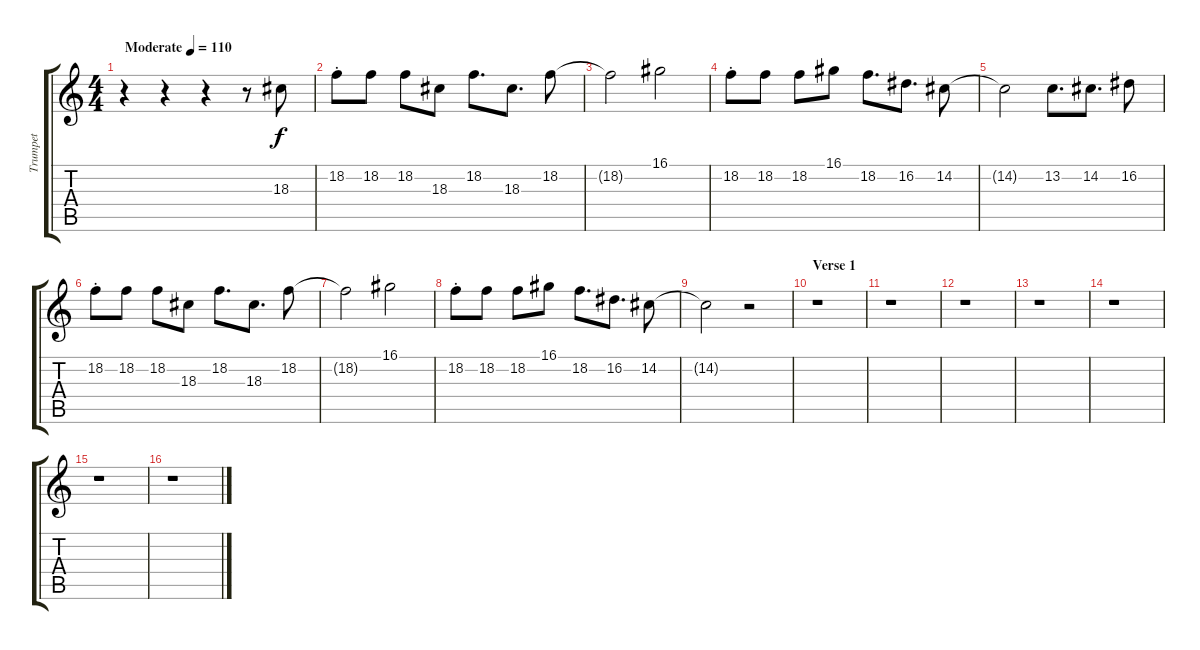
\track ("Trumpet" "Trumpet") {instrument trumpet}
\staff {score tabs}
\tuning (E4 B3 G3 D3 A2 E2) {hide}
\ts (4 4)
\tempo (110 "Moderate")
\clef g2
\ks c
r.4{dy f instrument trumpet} r.4 r.4 r.8 18.3.8 |
18.2{st}.8 18.2.8 18.2.8 18.3.8 18.2.8{d} 18.3.8{d} 18.2.8 |
18.2{t}.2 16.1.2 |
18.2{st}.8 18.2.8 18.2.8 16.1.8 18.2.8{d} 16.2.8{d} 14.2.8 |
14.2{t}.2 13.2.8{d} 14.2.8{d} 16.2.8 |
18.2{st}.8 18.2.8 18.2.8 18.3.8 18.2.8{d} 18.3.8{d} 18.2.8 |
18.2{t}.2 16.1.2 |
18.2{st}.8 18.2.8 18.2.8 16.1.8 18.2.8{d} 16.2.8{d} 14.2.8 |
14.2{t}.2 r.2 |
\section ("" "Verse 1")
r.1 |
r.1 |
r.1 |
r.1 |
r.1 |
r.1 |
r.1
